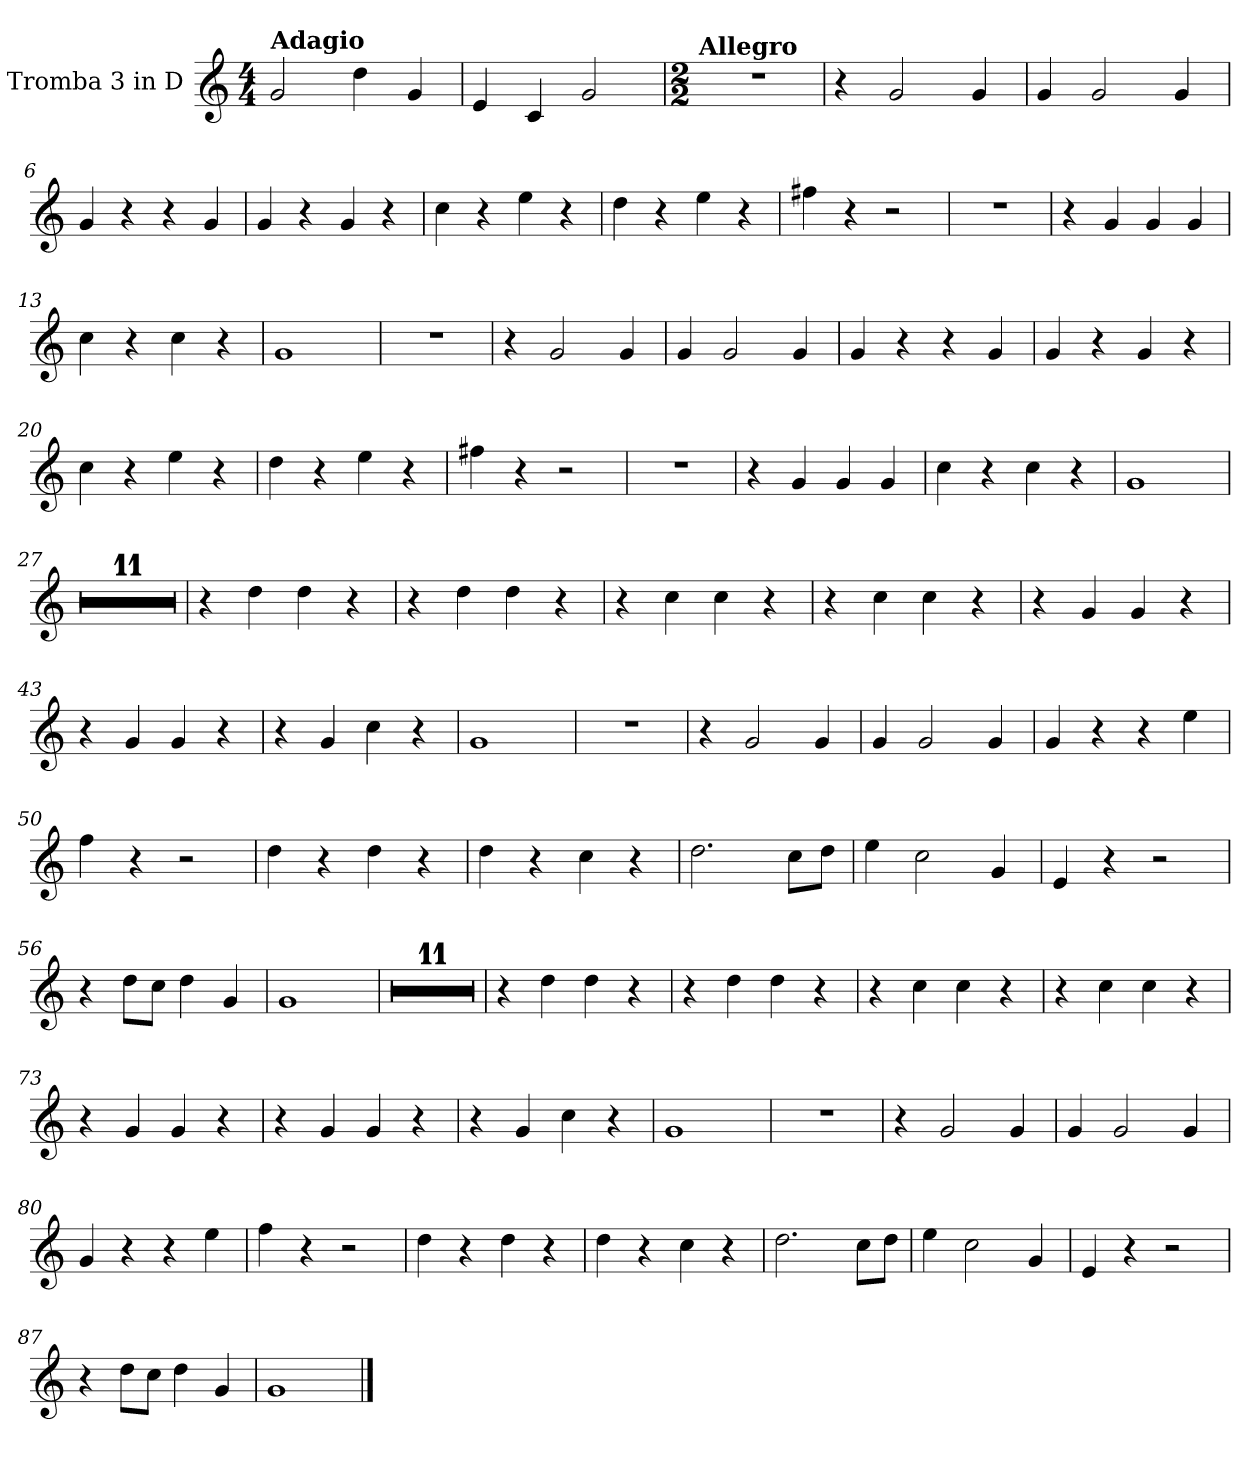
**kern
*part1
*staff1
*I"Tromba 3 in D
*clefG2
*ITrd-1c-2
*k[f#c#]
*M4/4
=1
!LO:TX:a:B:t=Adagio
2a/
4ee\
4a/
=2
4f#/
4d/
2a/
=3
*M2/2
!LO:TX:a:B:t=Allegro
1r
=4
4r
2a/
4a/
=5
4a/
2a/
4a/
!!LO:LB:g=z
=6
4a/
4r
4r
4a/
=7
4a/
4r
4a/
4r
=8
4dd\
4r
4ff#\
4r
=9
4ee\
4r
4ff#\
4r
=10
4gg#X\
4r
2r
!!LO:LB:g=z
=11
1r
=12
4r
4a/
4a/
4a/
=13
4dd\
4r
4dd\
4r
=14
1a
=15
1r
!!LO:LB:g=z
=16
4r
2a/
4a/
=17
4a/
2a/
4a/
=18
4a/
4r
4r
4a/
=19
4a/
4r
4a/
4r
=20
4dd\
4r
4ff#\
4r
!!LO:LB:g=z
=21
4ee\
4r
4ff#\
4r
=22
4gg#X\
4r
2r
=23
1r
=24
4r
4a/
4a/
4a/
=25
4dd\
4r
4dd\
4r
!!LO:LB:g=z
=26
1a
=27
1r
=28
1r
=29
1r
=30
1r
=31
1r
=32
1r
=33
1r
=34
1r
=35
1r
=36
1r
=37
1r
!!LO:LB:g=z
=38
4r
4ee\
4ee\
4r
!!LO:LB:g=z
=39
4r
4ee\
4ee\
4r
=40
4r
4dd\
4dd\
4r
!!LO:LB:g=z
=41
4r
4dd\
4dd\
4r
=42
4r
4a/
4a/
4r
=43
4r
4a/
4a/
4r
=44
4r
4a/
4dd\
4r
=45
1a
!!LO:LB:g=z
=46
1r
=47
4r
2a/
4a/
=48
4a/
2a/
4a/
=49
4a/
4r
4r
4ff#\
=50
4gg\
4r
2r
!!LO:LB:g=z
=51
4ee\
4r
4ee\
4r
=52
4ee\
4r
4dd\
4r
=53
2.ee\
8dd\L
8ee\J
=54
4ff#\
2dd\
4a/
=55
4f#/
4r
2r
!!LO:LB:g=z
=56
4r
8ee\L
8dd\J
4ee\
4a/
=57
1a
=58
1r
=59
1r
=60
1r
=61
1r
=62
1r
=63
1r
=64
1r
=65
1r
=66
1r
!!LO:PB:g=z
=67
1r
!!LO:LB:g=z
=68
1r
=69
4r
4ee\
4ee\
4r
=70
4r
4ee\
4ee\
4r
!!LO:PB:g=z
=71
4r
4dd\
4dd\
4r
=72
4r
4dd\
4dd\
4r
=73
4r
4a/
4a/
4r
=74
4r
4a/
4a/
4r
=75
4r
4a/
4dd\
4r
!!LO:LB:g=z
=76
1a
=77
1r
=78
4r
2a/
4a/
=79
4a/
2a/
4a/
!!LO:LB:g=z
=80
4a/
4r
4r
4ff#\
=81
4gg\
4r
2r
=82
4ee\
4r
4ee\
4r
=83
4ee\
4r
4dd\
4r
=84
2.ee\
8dd\L
8ee\J
!!LO:LB:g=z
=85
4ff#\
2dd\
4a/
=86
4f#/
4r
2r
=87
4r
8ee\L
8dd\J
4ee\
4a/
=88
1a>
==
*-
